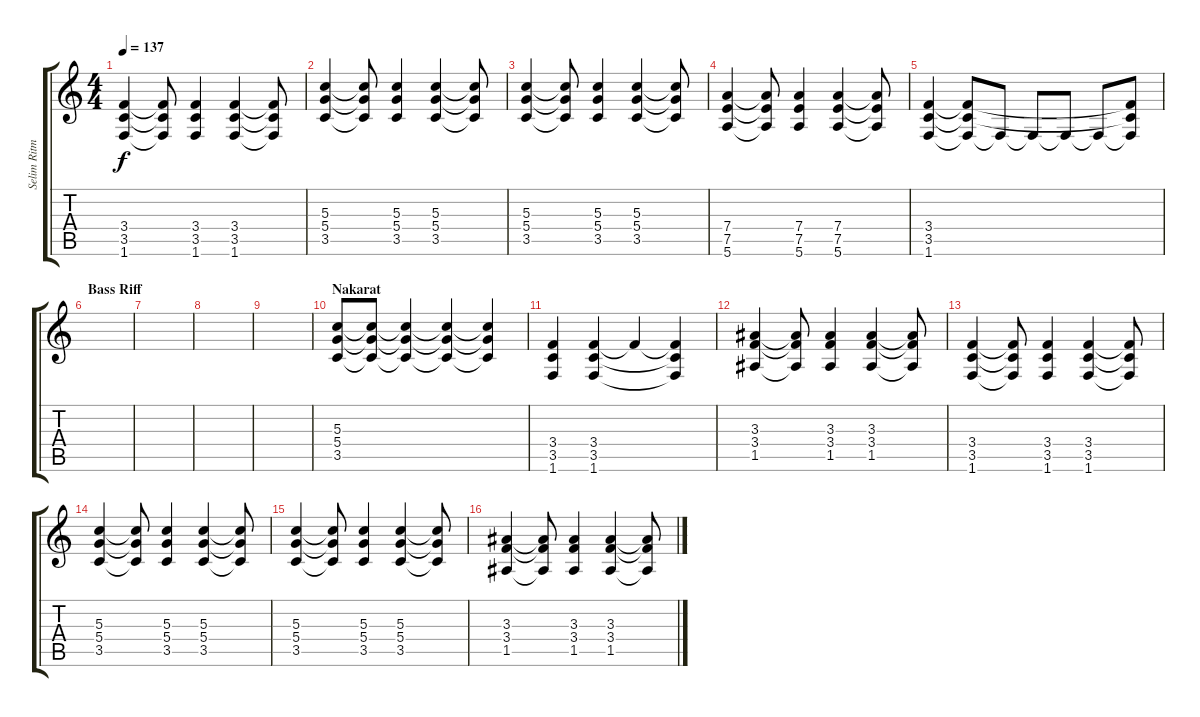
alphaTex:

\track ("Selim Ritm" "Selim Ritm") {instrument overdrivenguitar}
\staff {score tabs}
\tuning (E4 B3 G3 D3 A2 E2) {hide}
\ts (4 4)
\tempo 137
\clef g2
\ks c
(3.4 3.5 1.6).4{dy f} (3.4{t} 3.5{t} 1.6{t}).8 (3.4 3.5 1.6).4 (3.4 3.5 1.6).4 (3.4{t} 3.5{t} 1.6{t}).8 |
(5.3 5.4 3.5).4 (5.3{t} 5.4{t} 3.5{t}).8 (5.3 5.4 3.5).4 (5.3 5.4 3.5).4 (5.3{t} 5.4{t} 3.5{t}).8 |
(5.3 5.4 3.5).4 (5.3{t} 5.4{t} 3.5{t}).8 (5.3 5.4 3.5).4 (5.3 5.4 3.5).4 (5.3{t} 5.4{t} 3.5{t}).8 |
(7.4 7.5 5.6).4 (7.4{t} 7.5{t} 5.6{t}).8 (7.4 7.5 5.6).4 (7.4 7.5 5.6).4 (7.4{t} 7.5{t} 5.6{t}).8 |
(3.4 3.5 1.6).4 (3.4{t} 3.5{t} 1.6{t}).8 1.6{t}.8 1.6{t}.8 1.6{t}.8 1.6{t}.8 (3.4{t} 3.5{t} 1.6{t}).8 |
\section ("" "Bass Riff")
|
|
|
|
\section ("" "Nakarat")
(5.3 5.4 3.5).8 (5.3{t} 5.4{t} 3.5{t}).8 (5.3{t} 5.4{t} 3.5{t}).4 (5.3{t} 5.4{t} 3.5{t}).4 (5.3{t} 5.4{t} 3.5{t}).4 |
(3.4 3.5 1.6).4 (3.4 3.5 1.6).4 3.4{t}.4 (3.4{t} 3.5{t} 1.6{t}).4 |
(3.3 3.4 1.5).4 (3.3{t} 3.4{t} 1.5{t}).8 (3.3 3.4 1.5).4 (3.3 3.4 1.5).4 (3.3{t} 3.4{t} 1.5{t}).8 |
(3.4 3.5 1.6).4 (3.4{t} 3.5{t} 1.6{t}).8 (3.4 3.5 1.6).4 (3.4 3.5 1.6).4 (3.4{t} 3.5{t} 1.6{t}).8 |
(5.3 5.4 3.5).4 (5.3{t} 5.4{t} 3.5{t}).8 (5.3 5.4 3.5).4 (5.3 5.4 3.5).4 (5.3{t} 5.4{t} 3.5{t}).8 |
(5.3 5.4 3.5).4 (5.3{t} 5.4{t} 3.5{t}).8 (5.3 5.4 3.5).4 (5.3 5.4 3.5).4 (5.3{t} 5.4{t} 3.5{t}).8 |
(3.3 3.4 1.5).4 (3.3{t} 3.4{t} 1.5{t}).8 (3.3 3.4 1.5).4 (3.3 3.4 1.5).4 (3.3{t} 3.4{t} 1.5{t}).8
